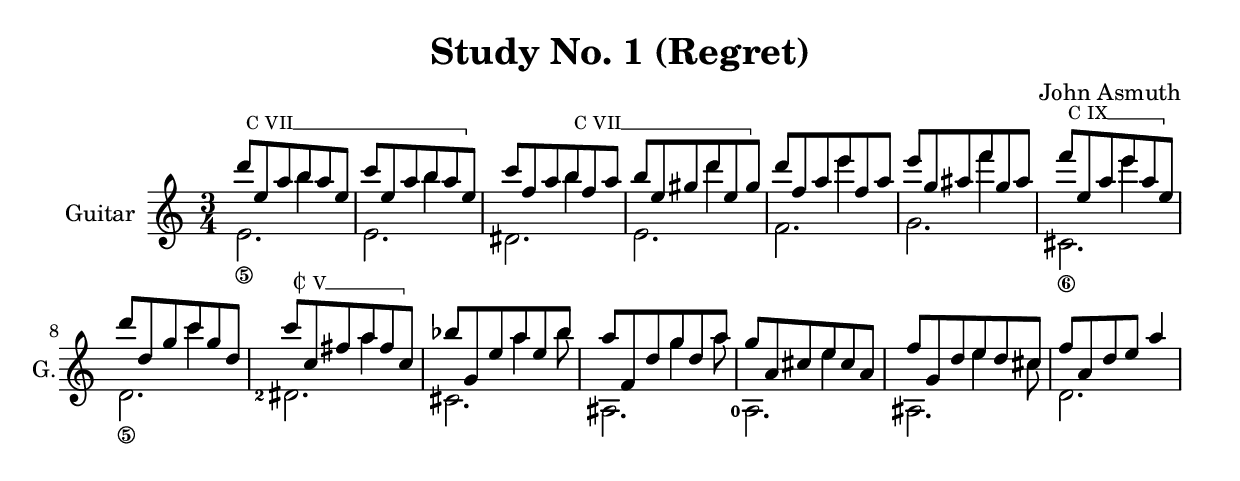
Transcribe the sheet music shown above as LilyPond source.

\version "2.18.2"
\header {
  title = "Study No. 1 (Regret)"
  composer = "John Asmuth"
  
}

\include "bbarred.ly"
#(define RH rightHandFinger)

\score {
<<
\new Staff \with {
  instrumentName = #"Guitar"
  shortInstrumentName = #"G."
} {
  {
    \time 3/4
    \clef "treble"
   
    <<
      \new Voice { \voiceOne
        
        \set fingeringOrientations = #'(left)
        
        \fbarre #"VII" { d'''8 e'' a'' b'' a'' e'' | c'''8 e'' a'' b'' a'' e'' } |
        c'''8 f'' a'' \fbarre #"VII" { b'' f'' a'' | b''8 e'' gis'' d''' e'' gis'' } |
        d'''8 f'' a'' e''' f'' a'' | e'''8 g'' ais'' f''' g'' ais'' |
        \fbarre #"IX" { f'''8 e'' a'' e''' a'' e'' } | d'''8 d'' g'' c''' g'' d'' |
        \bbarre #"V" {c'''8 c'' fis'' a'' fis'' c'' } | bes'' g' e'' a'' e'' bes'' |
        a''8 f' d'' g'' d'' a'' | g'' a' cis'' e'' cis'' a' |
        f'' g' d'' e'' d'' cis'' |f''8 a' d'' e'' a''4 |
      }
      \new Voice { \voiceTwo
        \set fingeringOrientations = #'(left)
        \set stringNumberOrientations = #'(down)
        e'2.\5 | e' |
        dis' | e' |
        f' | g' |
        cis'\6 | d'\5 |
        <dis'-2> | cis' |
        ais | <a-0> |
        ais | d' |
        
      }
      \new Voice { \voiceThree
        \set fingeringOrientations = #'(left)
        
        
      }
      \new Voice { \voiceFour
        \set fingeringOrientations = #'(left)
        s4 s8 b''4 s8 | s4 s8 b''4 s8 |
        s4 s8 b''4 s8 | s4 s8 d'''4 s8 |
        s4 s8 e'''4 s8 | s4 s8 f'''4 s8 |
        s4 s8 e'''4 s8 | s4 s8 c'''4 s8 |
        s4 s8 a''4 s8 |s4 s8 a''4 bes''8 |
        s4 s8 g''4 a''8 | s4 s8 e''4 s8 |
        s4 s8 e''4 cis''8 | s4 s2|
      }
    >>
    
  }
}
>>

}